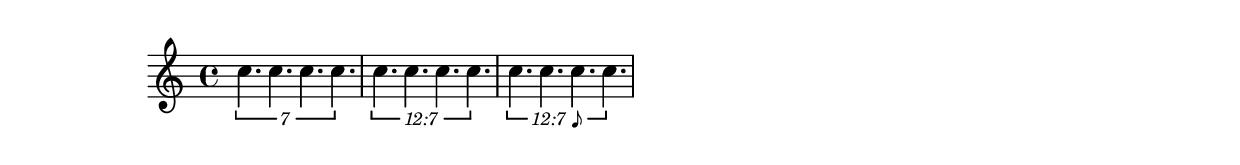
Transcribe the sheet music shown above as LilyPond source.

\version "2.16.0"
\header{
  texidoc="Non-standard tuplet texts: Printing other tuplet fractions than the ones actually assigned."
}
\layout { ragged-right= ##t }


\context Voice \relative c'' {
  \once \override TupletNumber #'text = #(tuplet-number::non-default-tuplet-denominator-text 7)
  \times 2/3  { c4. c4. c4. c4. }
  \once \override TupletNumber #'text = #(tuplet-number::non-default-tuplet-fraction-text 12 7)
  \times 2/3  { c4. c4. c4. c4. }
  \once \override TupletNumber #'text = #(tuplet-number::append-note-wrapper (tuplet-number::non-default-tuplet-fraction-text 12 7) "8")
  \times 2/3  { c4. c4. c4. c4. }
}
